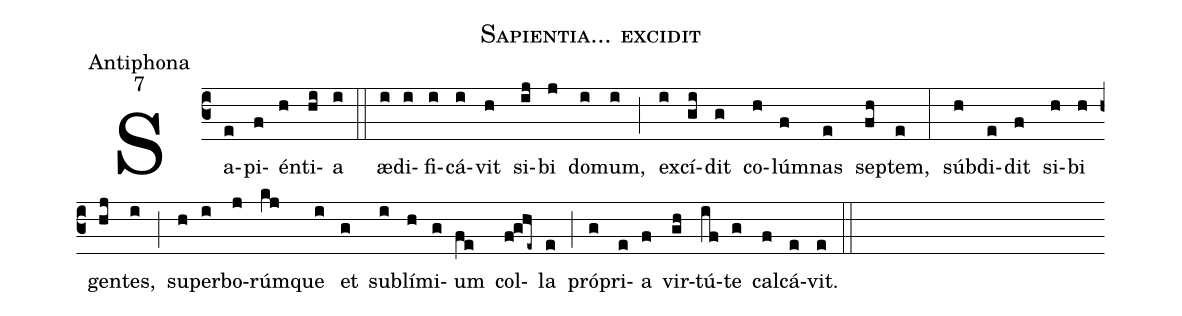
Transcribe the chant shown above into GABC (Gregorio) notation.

name:Sapientia... excidit;
office-part:Antiphona;
mode:7;
%%
(c3) Sa(e)pi(f)én(h)ti(hi)a(i) (::)
æ(i)di(i)fi(i)cá(i)vit(h) si(ij)bi(j) do(i)mum,(i) (;) ex(i)cí(gi)dit(g) co(h)lú(f)mnas(e) sep(fh)tem,(e) (:)
súb(h)di(e)dit(f) si(h)bi(h) gen(hj)tes,(i) (;) su(h)per(i)bo(j)rúm(kj)que(i) et(g) su(i)blí(h)mi(g)um(fe) col(f!ghe~)la(e) (;) pró(g)pri(e)a(f) vir(gh)tú(if)te(g) cal(f)cá(e)vit.(e) (::)
